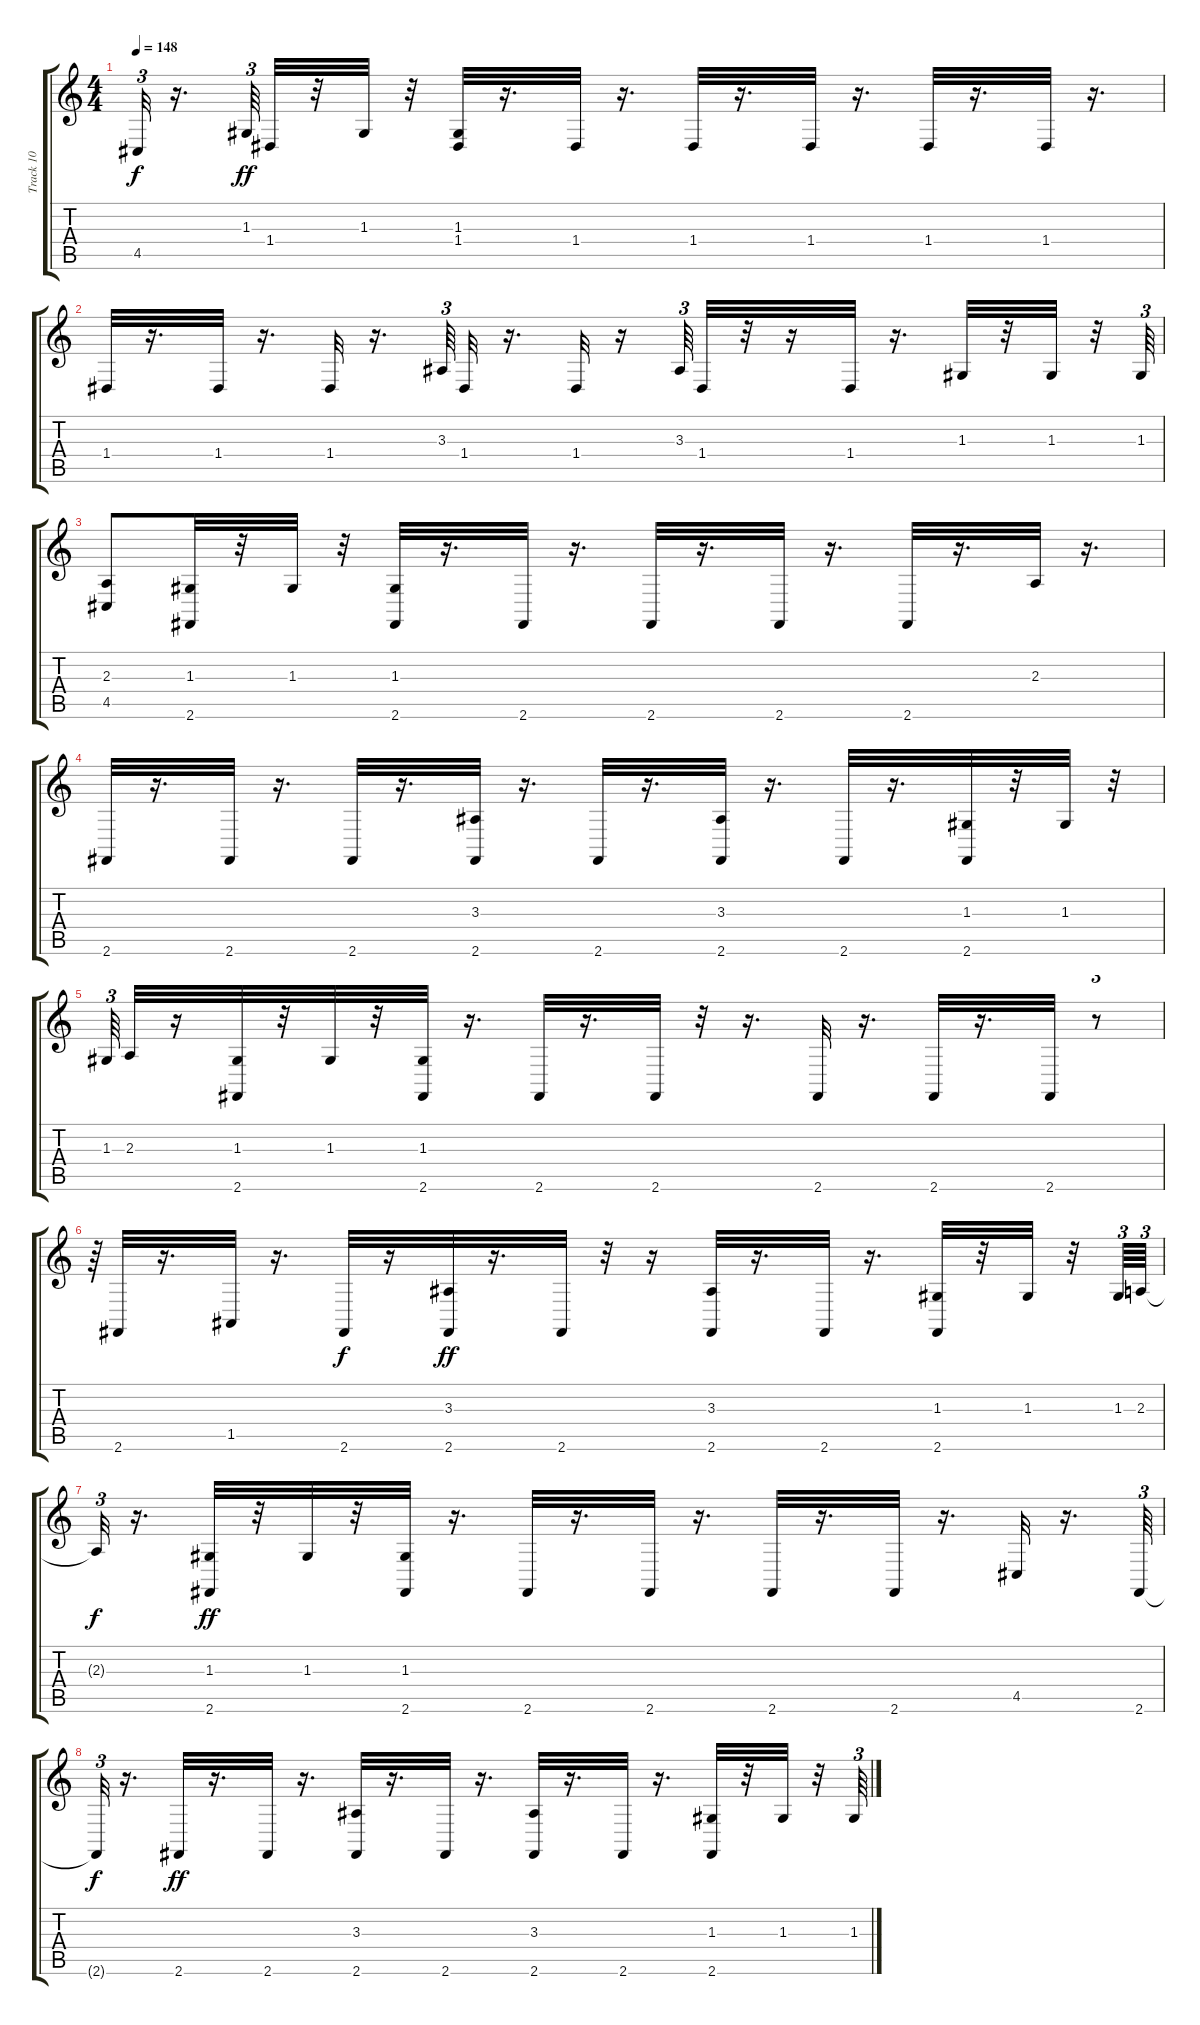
\track ("Track 10" "Track 10") {instrument synthdrum}
\staff {score tabs}
\tuning (E4 B3 G3 D3 A2 E2) {hide}
\ts (4 4)
\tempo 148
\clef g2
\ks c
4.5{t}.32{tu (3 2) dy f} r.16{d} 1.3.64{tu (3 2) dy ff} 1.4.32 r.32 1.3.32 r.32 (1.3 1.4).32 r.16{d} 1.4.32 r.16{d} 1.4.32 r.16{d} 1.4.32 r.16{d} 1.4.32 r.16{d} 1.4.32 r.16{d} |
1.4.32 r.16{d} 1.4.32 r.16{d} 1.4.32 r.16{d} 3.3.64{tu (3 2)} 1.4.32 r.16{d} 1.4.32 r.16 3.3.64{tu (3 2)} 1.4.32 r.32 r.16 1.4.32 r.16{d} 1.3.32 r.32 1.3.32 r.32 1.3.64{tu (3 2)} |
(2.3 4.5).8 (1.3 2.6).32 r.32 1.3.32 r.32 (1.3 2.6).32 r.16{d} 2.6.32 r.16{d} 2.6.32 r.16{d} 2.6.32 r.16{d} 2.6.32 r.16{d} 2.3.32 r.16{d} |
2.6.32 r.16{d} 2.6.32 r.16{d} 2.6.32 r.16{d} (3.3 2.6).32 r.16{d} 2.6.32 r.16{d} (3.3 2.6).32 r.16{d} 2.6.32 r.16{d} (1.3 2.6).32 r.32 1.3.32 r.32 |
1.3.64{tu (3 2)} 2.3.32 r.16 (1.3 2.6).32 r.32 1.3.32 r.32 (1.3 2.6).32 r.16{d} 2.6.32 r.16{d} 2.6.32 r.32 r.16{d} 2.6.32 r.16{d} 2.6.32 r.16{d} 2.6.32 r.8{tu (3 2)} |
r.64{tu (3 2)} 2.6.32 r.16{d} 1.5.32 r.16{d} 2.6.32{dy f} r.16 (3.3 2.6).32{dy ff} r.16{d} 2.6.32 r.32 r.16 (3.3 2.6).32 r.16{d} 2.6.32 r.16{d} (1.3 2.6).32 r.32 1.3.32 r.32 1.3.64{tu (3 2)} 2.3.64{tu (3 2)} |
2.3{t}.32{tu (3 2) dy f} r.16{d} (1.3 2.6).32{dy ff} r.32 1.3.32 r.32 (1.3 2.6).32 r.16{d} 2.6.32 r.16{d} 2.6.32 r.16{d} 2.6.32 r.16{d} 2.6.32 r.16{d} 4.5.32 r.16{d} 2.6.64{tu (3 2)} |
2.6{t}.32{tu (3 2) dy f} r.16{d} 2.6.32{dy ff} r.16{d} 2.6.32 r.16{d} (3.3 2.6).32 r.16{d} 2.6.32 r.16{d} (3.3 2.6).32 r.16{d} 2.6.32 r.16{d} (1.3 2.6).32 r.32 1.3.32 r.32 1.3.64{tu (3 2)}
